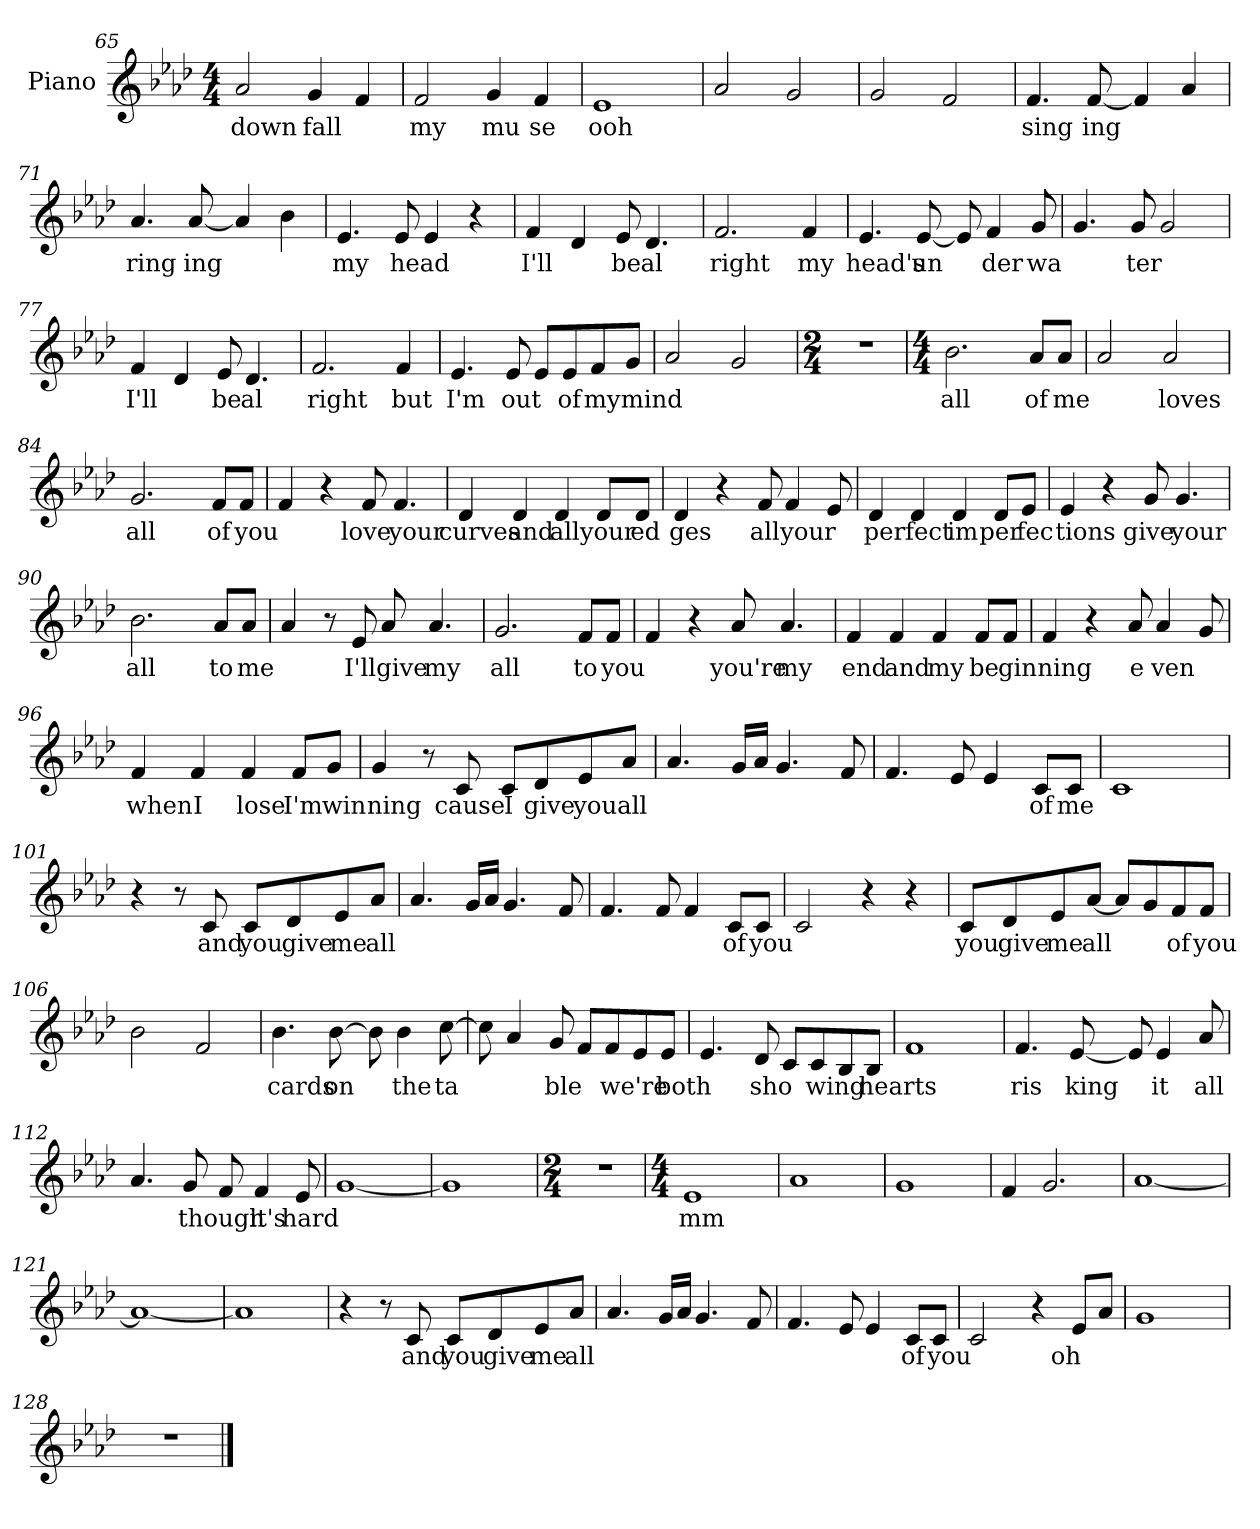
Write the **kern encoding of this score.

**kern	**text
*part1	*part1
*staff1	*staff1
*I"Piano	*
*I'Pno.	*
*clefG2	*
*k[b-e-a-d-]	*
*M4/4	*
=65	=65
!	!LO:LY:b
2a-/	down
!	!LO:LY:b
4g/	fall
4f/	.
!!LO:LB:g=z
=66	=66
!	!LO:LY:b
2f/	my
!	!LO:LY:b
4g/	mu
!	!LO:LY:b
4f/	se
=67	=67
!	!LO:LY:b
1e-	ooh
=68	=68
2a-/	.
2g/	.
=69	=69
2g/	.
2f/	.
=70	=70
!	!LO:LY:b
4.f/	sing
!	!LO:LY:b
[8f/	ing
4f/]	.
4a-/	.
=71	=71
!	!LO:LY:b
4.a-/	ring
!	!LO:LY:b
[8a-/	ing
4a-/]	.
4b-\	.
=72	=72
!	!LO:LY:b
4.e-/	my
!	!LO:LY:b
8e-/	head
4e-/	.
4r	.
!!LO:LB:g=z
=73	=73
!	!LO:LY:b
4f/	I'll
4d-/	.
!	!LO:LY:b
8e-/	be
!	!LO:LY:b
4.d-/	al
=74	=74
!	!LO:LY:b
2.f/	right
!	!LO:LY:b
4f/	my
=75	=75
!	!LO:LY:b
4.e-/	head's
!	!LO:LY:b
[8e-/	un
8e-/]	.
!	!LO:LY:b
4f/	der
!	!LO:LY:b
8g/	wa
=76	=76
4.g/	.
!	!LO:LY:b
8g/	ter
2g/	.
=77	=77
!	!LO:LY:b
4f/	I'll
4d-/	.
!	!LO:LY:b
8e-/	be
!	!LO:LY:b
4.d-/	al
!!LO:LB:g=z
=78	=78
!	!LO:LY:b
2.f/	right
!	!LO:LY:b
4f/	but
=79	=79
!	!LO:LY:b
4.e-/	I'm
!	!LO:LY:b
8e-/	out
8e-/L	.
!	!LO:LY:b
8e-/	of
!	!LO:LY:b
8f/	my
!	!LO:LY:b
8g/J	mind
=80	=80
2a-/	.
2g/	.
!!LO:LB:g=z
=81	=81
*M2/4	*
2r	.
=82	=82
*M4/4	*
!	!LO:LY:b
2.b-\	all
!	!LO:LY:b
8a-/L	of
!	!LO:LY:b
8a-/J	me
=83	=83
2a-/	.
!	!LO:LY:b
2a-/	loves
=84	=84
!	!LO:LY:b
2.g/	all
!	!LO:LY:b
8f/L	of
!	!LO:LY:b
8f/J	you
=85	=85
4f/	.
4r	.
!	!LO:LY:b
8f/	love
!	!LO:LY:b
4.f/	your
!!LO:PB:g=z
=86	=86
!	!LO:LY:b
4d-/	curves
!	!LO:LY:b
4d-/	and
!	!LO:LY:b
4d-/	all
!	!LO:LY:b
8d-/L	your
!	!LO:LY:b
8d-/J	ed
=87	=87
!	!LO:LY:b
4d-/	ges
4r	.
!	!LO:LY:b
8f/	all
!	!LO:LY:b
4f/	your
8e-/	.
=88	=88
!	!LO:LY:b
4d-/	per
!	!LO:LY:b
4d-/	fect
!	!LO:LY:b
4d-/	im
!	!LO:LY:b
8d-/L	per
!	!LO:LY:b
8e-/J	fec
=89	=89
!	!LO:LY:b
4e-/	tions
4r	.
!	!LO:LY:b
8g/	give
!	!LO:LY:b
4.g/	your
=90	=90
!	!LO:LY:b
2.b-\	all
!	!LO:LY:b
8a-/L	to
!	!LO:LY:b
8a-/J	me
!!LO:LB:g=z
=91	=91
4a-/	.
8r	.
!	!LO:LY:b
8e-/	I'll
!	!LO:LY:b
8a-/	give
!	!LO:LY:b
4.a-/	my
=92	=92
!	!LO:LY:b
2.g/	all
!	!LO:LY:b
8f/L	to
!	!LO:LY:b
8f/J	you
=93	=93
4f/	.
4r	.
!	!LO:LY:b
8a-/	you're
!	!LO:LY:b
4.a-/	my
=94	=94
!	!LO:LY:b
4f/	end
!	!LO:LY:b
4f/	and
!	!LO:LY:b
4f/	my
!	!LO:LY:b
8f/L	be
!	!LO:LY:b
8f/J	gin
!!LO:LB:g=z
=95	=95
!	!LO:LY:b
4f/	ning
4r	.
!	!LO:LY:b
8a-/	e
!	!LO:LY:b
4a-/	ven
8g/	.
=96	=96
!	!LO:LY:b
4f/	when
!	!LO:LY:b
4f/	I
!	!LO:LY:b
4f/	lose
!	!LO:LY:b
8f/L	I'm
!	!LO:LY:b
8g/J	win
=97	=97
!	!LO:LY:b
4g/	ning
8r	.
!	!LO:LY:b
8c/	cause
!	!LO:LY:b
8c/L	I
!	!LO:LY:b
8d-/	give
!	!LO:LY:b
8e-/	you
!	!LO:LY:b
8a-/J	all
=98	=98
4.a-/	.
16g/LL	.
16a-/JJ	.
4.g/	.
8f/	.
!!LO:LB:g=z
=99	=99
4.f/	.
8e-/	.
4e-/	.
!	!LO:LY:b
8c/L	of
!	!LO:LY:b
8c/J	me
=100	=100
1c	.
=101	=101
4r	.
8r	.
!	!LO:LY:b
8c/	and
!	!LO:LY:b
8c/L	you
!	!LO:LY:b
8d-/	give
!	!LO:LY:b
8e-/	me
!	!LO:LY:b
8a-/J	all
=102	=102
4.a-/	.
16g/LL	.
16a-/JJ	.
4.g/	.
8f/	.
=103	=103
4.f/	.
8f/	.
4f/	.
!	!LO:LY:b
8c/L	of
!	!LO:LY:b
8c/J	you
=104	=104
2c/	.
4r	.
4r	.
!!LO:LB:g=z
=105	=105
!	!LO:LY:b
8c/L	you
!	!LO:LY:b
8d-/	give
!	!LO:LY:b
8e-/	me
!	!LO:LY:b
[8a-/J	all
8a-/L]	.
8g/	.
!	!LO:LY:b
8f/	of
!	!LO:LY:b
8f/J	you
=106	=106
2b-\	.
2f/	.
=107	=107
!	!LO:LY:b
4.b-\	cards
!	!LO:LY:b
[8b-\	on
8b-\]	.
!	!LO:LY:b
4b-\	the
!	!LO:LY:b
[8cc\	ta
=108	=108
8cc\]	.
4a-/	.
!	!LO:LY:b
8g/	ble
8f/L	.
!	!LO:LY:b
8f/	we're
8e-/	.
!	!LO:LY:b
8e-/J	both
!!LO:LB:g=z
=109	=109
4.e-/	.
!	!LO:LY:b
8d-/	sho
8c/L	.
!	!LO:LY:b
8c/	wing
8B-/	.
!	!LO:LY:b
8B-/J	hearts
!!LO:LB:g=z
=110	=110
1f	.
=111	=111
!	!LO:LY:b
4.f/	ris
!	!LO:LY:b
[8e-/	king
8e-/]	.
!	!LO:LY:b
4e-/	it
!	!LO:LY:b
8a-/	all
=112	=112
4.a-/	.
!	!LO:LY:b
8g/	though
8f/	.
!	!LO:LY:b
4f/	it's
!	!LO:LY:b
8e-/	hard
=113	=113
[1g	.
=114	=114
1g]	.
=115	=115
*M2/4	*
2r	.
=116	=116
*M4/4	*
!	!LO:LY:b
1e-	mm
=117	=117
1a-	.
!!LO:LB:g=z
=118	=118
1g	.
=119	=119
4f/	.
2.g/	.
=120	=120
[1a-	.
=121	=121
1a-_	.
=122	=122
1a-]	.
=123	=123
4r	.
8r	.
!	!LO:LY:b
8c/	and
!	!LO:LY:b
8c/L	you
!	!LO:LY:b
8d-/	give
!	!LO:LY:b
8e-/	me
!	!LO:LY:b
8a-/J	all
!!LO:LB:g=z
=124	=124
4.a-/	.
16g/LL	.
16a-/JJ	.
4.g/	.
8f/	.
=125	=125
4.f/	.
8e-/	.
4e-/	.
!	!LO:LY:b
8c/L	of
!	!LO:LY:b
8c/J	you
=126	=126
2c/	.
4r	.
!	!LO:LY:b
8e-/L	oh
8a-/J	.
=127	=127
1g	.
=128	=128
1r	.
==	==
*-	*-
